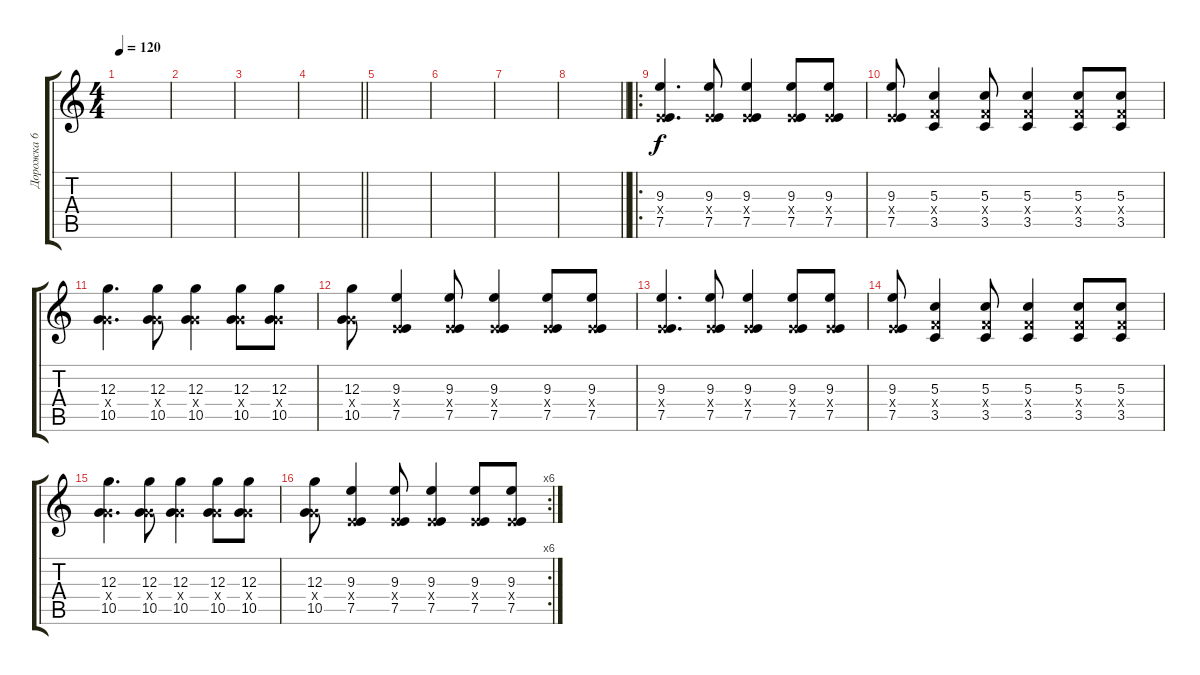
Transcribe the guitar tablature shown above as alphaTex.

\track ("Дорожка 6" "Дорожка 6") {instrument distortionguitar}
\staff {score tabs}
\tuning (E4 B3 G3 D3 A2 E2) {hide}
\ts (4 4)
\tempo 120
\clef g2
\ks c
|
|
|
\barLineRight lightlight
|
|
|
|
\barLineRight lightlight
|
\ro
(9.3 2.4{x} 7.5).4{d} (9.3 2.4{x} 7.5).8 (9.3 2.4{x} 7.5).4 (9.3 2.4{x} 7.5).8 (9.3 2.4{x} 7.5).8 |
(9.3 2.4{x} 7.5).8 (5.3 3.4{x} 3.5).4 (5.3 3.4{x} 3.5).8 (5.3 3.4{x} 3.5).4 (5.3 3.4{x} 3.5).8 (5.3 3.4{x} 3.5).8 |
(12.3 5.4{x} 10.5).4{d} (12.3 5.4{x} 10.5).8 (12.3 5.4{x} 10.5).4 (12.3 5.4{x} 10.5).8 (12.3 5.4{x} 10.5).8 |
(12.3 5.4{x} 10.5).8 (9.3 2.4{x} 7.5).4 (9.3 2.4{x} 7.5).8 (9.3 2.4{x} 7.5).4 (9.3 2.4{x} 7.5).8 (9.3 2.4{x} 7.5).8 |
(9.3 2.4{x} 7.5).4{d} (9.3 2.4{x} 7.5).8 (9.3 2.4{x} 7.5).4 (9.3 2.4{x} 7.5).8 (9.3 2.4{x} 7.5).8 |
(9.3 2.4{x} 7.5).8 (5.3 3.4{x} 3.5).4 (5.3 3.4{x} 3.5).8 (5.3 3.4{x} 3.5).4 (5.3 3.4{x} 3.5).8 (5.3 3.4{x} 3.5).8 |
(12.3 5.4{x} 10.5).4{d} (12.3 5.4{x} 10.5).8 (12.3 5.4{x} 10.5).4 (12.3 5.4{x} 10.5).8 (12.3 5.4{x} 10.5).8 |
\rc 6
(12.3 5.4{x} 10.5).8 (9.3 2.4{x} 7.5).4 (9.3 2.4{x} 7.5).8 (9.3 2.4{x} 7.5).4 (9.3 2.4{x} 7.5).8 (9.3 2.4{x} 7.5).8
